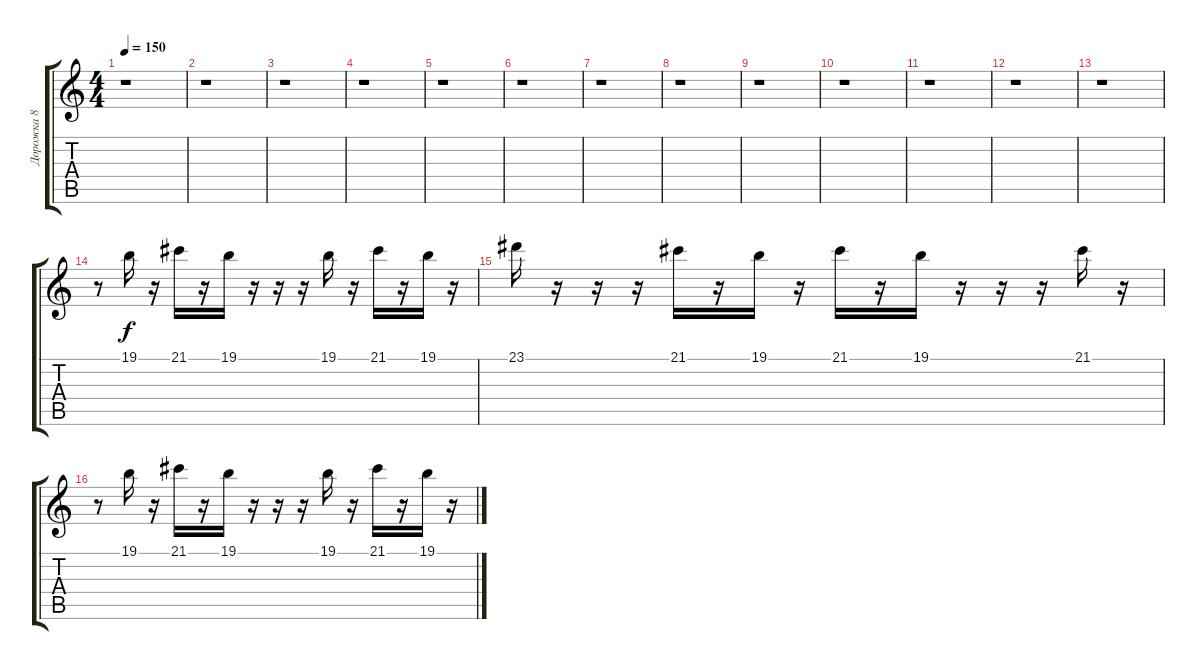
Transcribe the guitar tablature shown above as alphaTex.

\track ("Дорожка 8" "Дорожка 8") {instrument acousticgrandpiano}
\staff {score tabs}
\tuning (E4 B3 G3 D3 A2 E2) {hide}
\ts (4 4)
\tempo 150
\clef g2
\ks c
r.1{dy f} |
r.1 |
r.1 |
r.1 |
r.1 |
r.1 |
r.1 |
r.1 |
r.1 |
r.1 |
r.1 |
r.1 |
r.1 |
r.8 19.1.16 r.16 21.1.16 r.16 19.1.16 r.16 r.16 r.16 19.1.16 r.16 21.1.16 r.16 19.1.16 r.16 |
23.1.16 r.16 r.16 r.16 21.1.16 r.16 19.1.16 r.16 21.1.16 r.16 19.1.16 r.16 r.16 r.16 21.1.16 r.16 |
r.8 19.1.16 r.16 21.1.16 r.16 19.1.16 r.16 r.16 r.16 19.1.16 r.16 21.1.16 r.16 19.1.16 r.16
